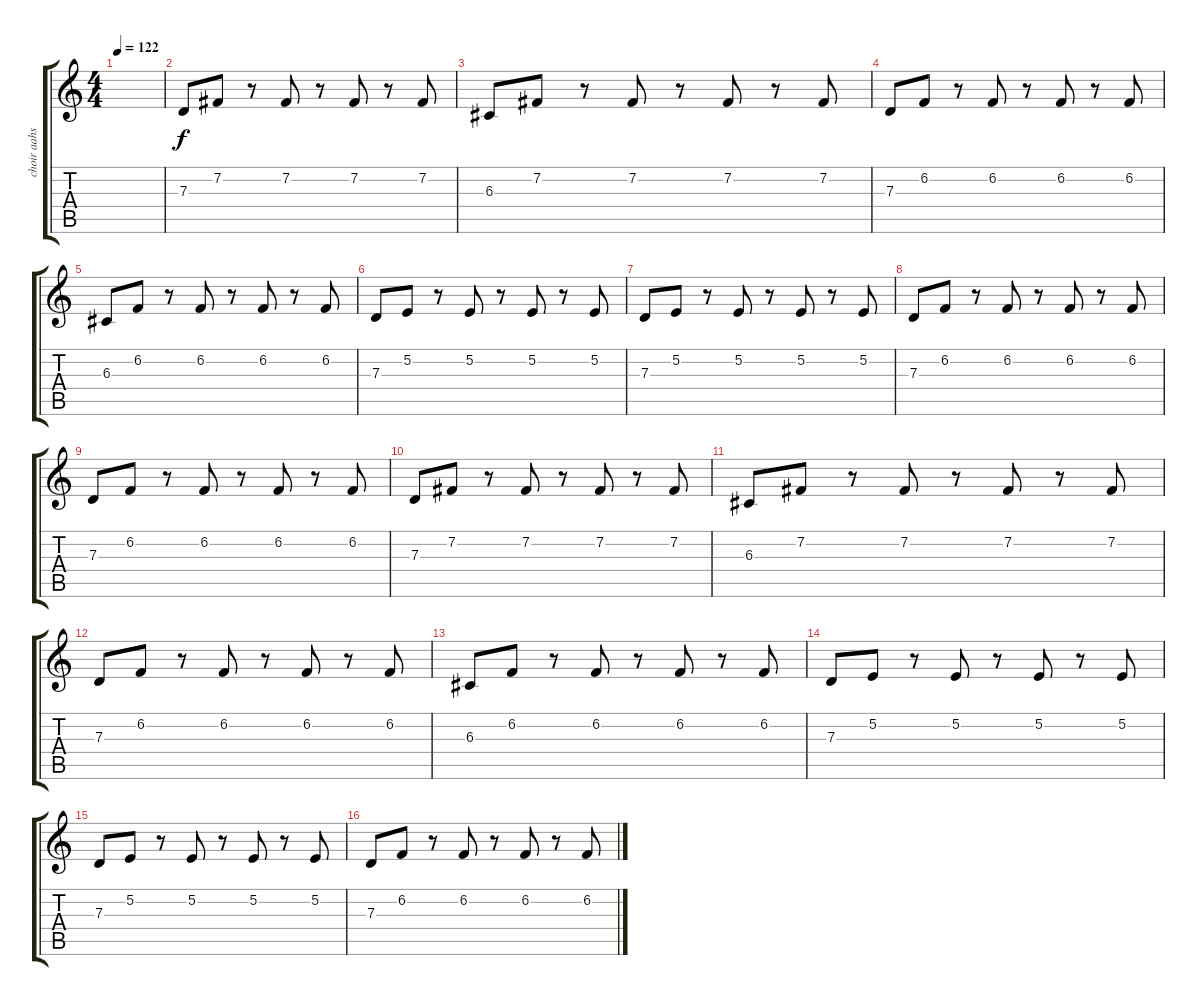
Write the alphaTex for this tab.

\track ("choir aahs" "choir aahs") {instrument blownbottle}
\staff {score tabs}
\tuning (E4 B3 G3 D3 A2 E2) {hide}
\ts (4 4)
\tempo 122
\clef g2
\ks c
|
7.3.8{volume 12 balance 13} 7.2.8 r.8 7.2.8 r.8 7.2.8 r.8 7.2.8 |
6.3.8 7.2.8 r.8 7.2.8 r.8 7.2.8 r.8 7.2.8 |
7.3.8 6.2.8 r.8 6.2.8 r.8 6.2.8 r.8 6.2.8 |
6.3.8 6.2.8 r.8 6.2.8 r.8 6.2.8 r.8 6.2.8 |
7.3.8 5.2.8 r.8 5.2.8 r.8 5.2.8 r.8 5.2.8 |
7.3.8 5.2.8 r.8 5.2.8 r.8 5.2.8 r.8 5.2.8 |
7.3.8 6.2.8 r.8 6.2.8 r.8 6.2.8 r.8 6.2.8 |
7.3.8 6.2.8 r.8 6.2.8 r.8 6.2.8 r.8 6.2.8 |
7.3.8{volume 16 balance 13} 7.2.8 r.8 7.2.8 r.8 7.2.8 r.8 7.2.8 |
6.3.8 7.2.8 r.8 7.2.8 r.8 7.2.8 r.8 7.2.8 |
7.3.8 6.2.8 r.8 6.2.8 r.8 6.2.8 r.8 6.2.8 |
6.3.8 6.2.8 r.8 6.2.8 r.8 6.2.8 r.8 6.2.8 |
7.3.8 5.2.8 r.8 5.2.8 r.8 5.2.8 r.8 5.2.8 |
7.3.8 5.2.8 r.8 5.2.8 r.8 5.2.8 r.8 5.2.8 |
7.3.8 6.2.8 r.8 6.2.8 r.8 6.2.8 r.8 6.2.8
